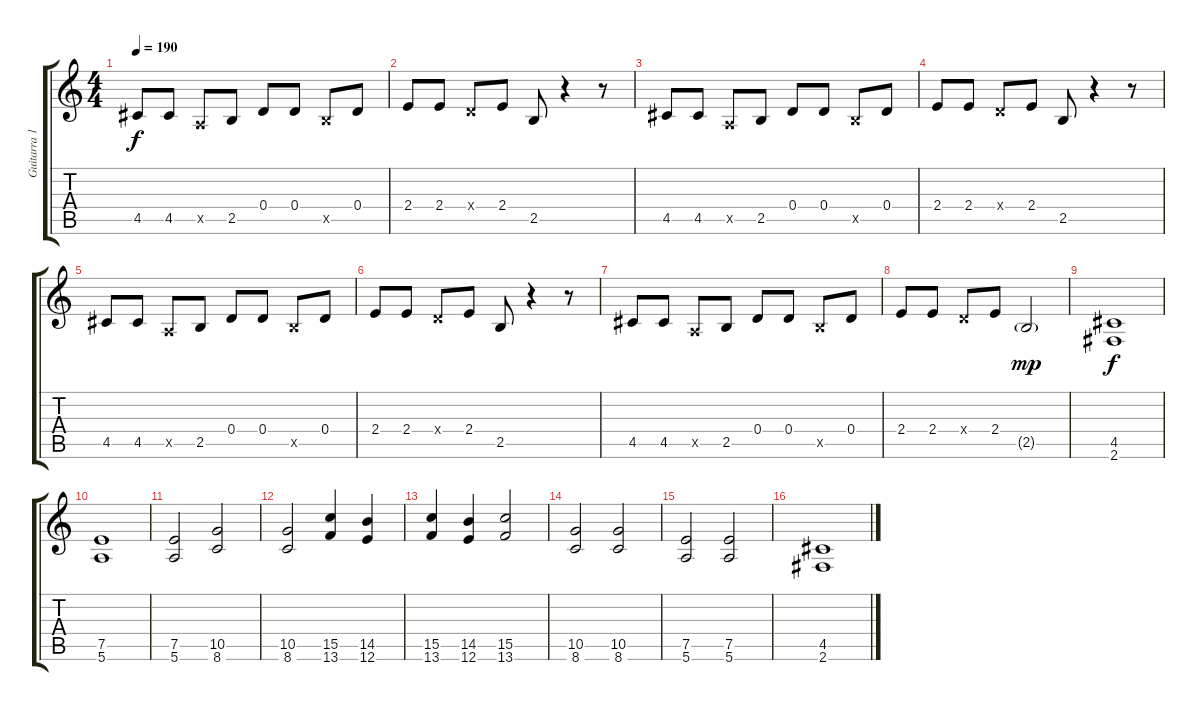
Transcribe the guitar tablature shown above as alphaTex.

\track ("Guitarra 1 (solo)" "Guitarra 1") {instrument distortionguitar}
\staff {score tabs}
\tuning (E4 B3 G3 D3 A2 E2) {hide}
\ts (4 4)
\tempo 190
\clef g2
\ks c
4.5.8{dy f} 4.5.8 0.5{x}.8 2.5.8 0.4.8 0.4.8 2.5{x}.8 0.4.8 |
2.4.8 2.4.8 0.4{x}.8 2.4.8 2.5.8 r.4 r.8 |
4.5.8 4.5.8 0.5{x}.8 2.5.8 0.4.8 0.4.8 2.5{x}.8 0.4.8 |
2.4.8 2.4.8 0.4{x}.8 2.4.8 2.5.8 r.4 r.8 |
4.5.8 4.5.8 0.5{x}.8 2.5.8 0.4.8 0.4.8 2.5{x}.8 0.4.8 |
2.4.8 2.4.8 0.4{x}.8 2.4.8 2.5.8 r.4 r.8 |
4.5.8 4.5.8 0.5{x}.8 2.5.8 0.4.8 0.4.8 2.5{x}.8 0.4.8 |
2.4.8 2.4.8 0.4{x}.8 2.4.8 2.5{g}.2{dy mp} |
(4.5 2.6).1{dy f} |
(7.5 5.6).1 |
(7.5 5.6).2 (10.5 8.6).2 |
(10.5 8.6).2 (15.5 13.6).4 (14.5 12.6).4 |
(15.5 13.6).4 (14.5 12.6).4 (15.5 13.6).2 |
(10.5 8.6).2 (10.5 8.6).2 |
(7.5 5.6).2 (7.5 5.6).2 |
(4.5 2.6).1
